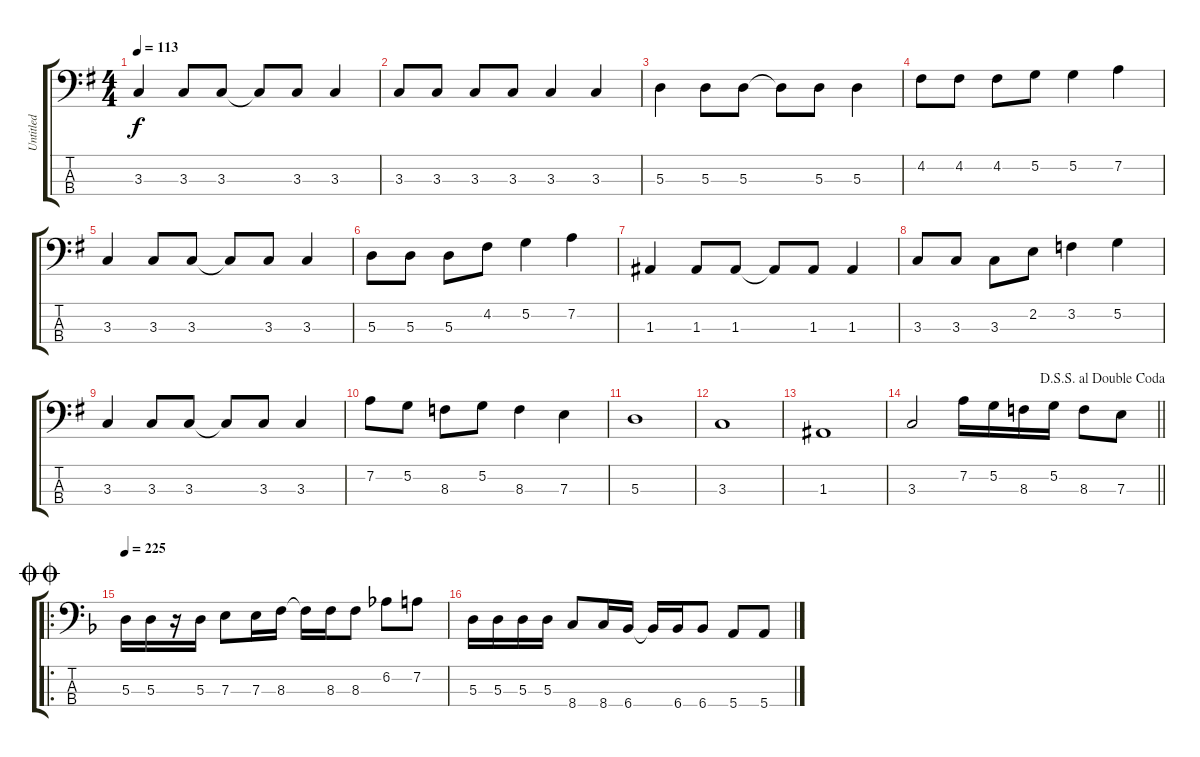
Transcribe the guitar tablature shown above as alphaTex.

\track ("Untitled" "Untitled") {instrument electricbassfinger}
\staff {score tabs}
\tuning (G2 D2 A1 E1) {hide}
\ts (4 4)
\tempo 113
\clef f4
\ks g
3.3.4{dy f} 3.3.8 3.3.8 3.3{t}.8 3.3.8 3.3.4 |
3.3.8 3.3.8 3.3.8 3.3.8 3.3.4 3.3.4 |
5.3.4 5.3.8 5.3.8 5.3{t}.8 5.3.8 5.3.4 |
4.2.8 4.2.8 4.2.8 5.2.8 5.2.4 7.2.4 |
3.3.4 3.3.8 3.3.8 3.3{t}.8 3.3.8 3.3.4 |
5.3.8 5.3.8 5.3.8 4.2.8 5.2.4 7.2.4 |
1.3.4 1.3.8 1.3.8 1.3{t}.8 1.3.8 1.3.4 |
3.3.8 3.3.8 3.3.8 2.2.8 3.2.4 5.2.4 |
3.3.4 3.3.8 3.3.8 3.3{t}.8 3.3.8 3.3.4 |
7.2.8 5.2.8 8.3.8 5.2.8 8.3.4 7.3.4 |
5.3.1 |
3.3.1 |
1.3.1 |
\jump dalsegnosegnoaldoublecoda
\barLineRight lightlight
3.3.2 7.2.16 5.2.16 8.3.16 5.2.16 8.3.8 7.3.8 |
\ro
\jump doublecoda
\tempo 225
\ks f
5.3.16 5.3.16 r.16 5.3.16 7.3.8 7.3.16 8.3.16 8.3{t}.16 8.3.16 8.3.8 6.2.8 7.2.8 |
5.3.16 5.3.16 5.3.16 5.3.16 8.4.8 8.4.16 6.4.16 6.4{t}.16 6.4.16 6.4.8 5.4.8 5.4.8
